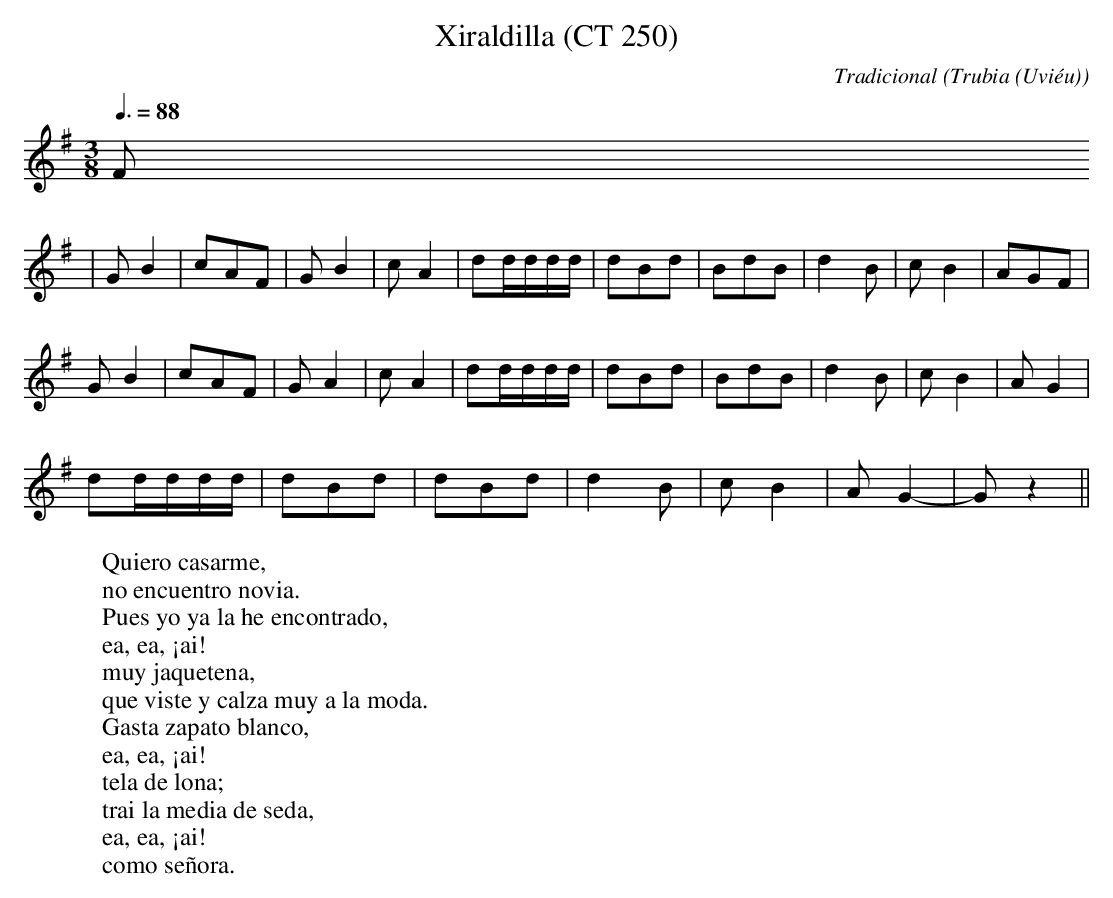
X:1
T:Xiraldilla (CT 250)
C:Tradicional
O:Trubia (Uviéu)
M:3/8
L:1/8
Q:3/8=88
W:Quiero casarme,
W:no encuentro novia.
W:Pues yo ya la he encontrado,
W:ea, ea, ¡ai!
W:muy jaquetena,
W:que viste y calza muy a la moda.
W:Gasta zapato blanco,
W:ea, ea, ¡ai!
W:tela de lona;
W:trai la media de seda,
W:ea, ea, ¡ai!
W:como señora.
K:G
F
|G B2|cAF|G B2|c A2|dd/d/d/d/|dBd|BdB|d2 B|c B2|AGF|
G B2|cAF|G A2|c A2|dd/d/d/d/|dBd|BdB|d2 B|c B2|A G2|
dd/d/d/d/|dBd|dBd|d2 B|c B2|A G2-|G z2||
